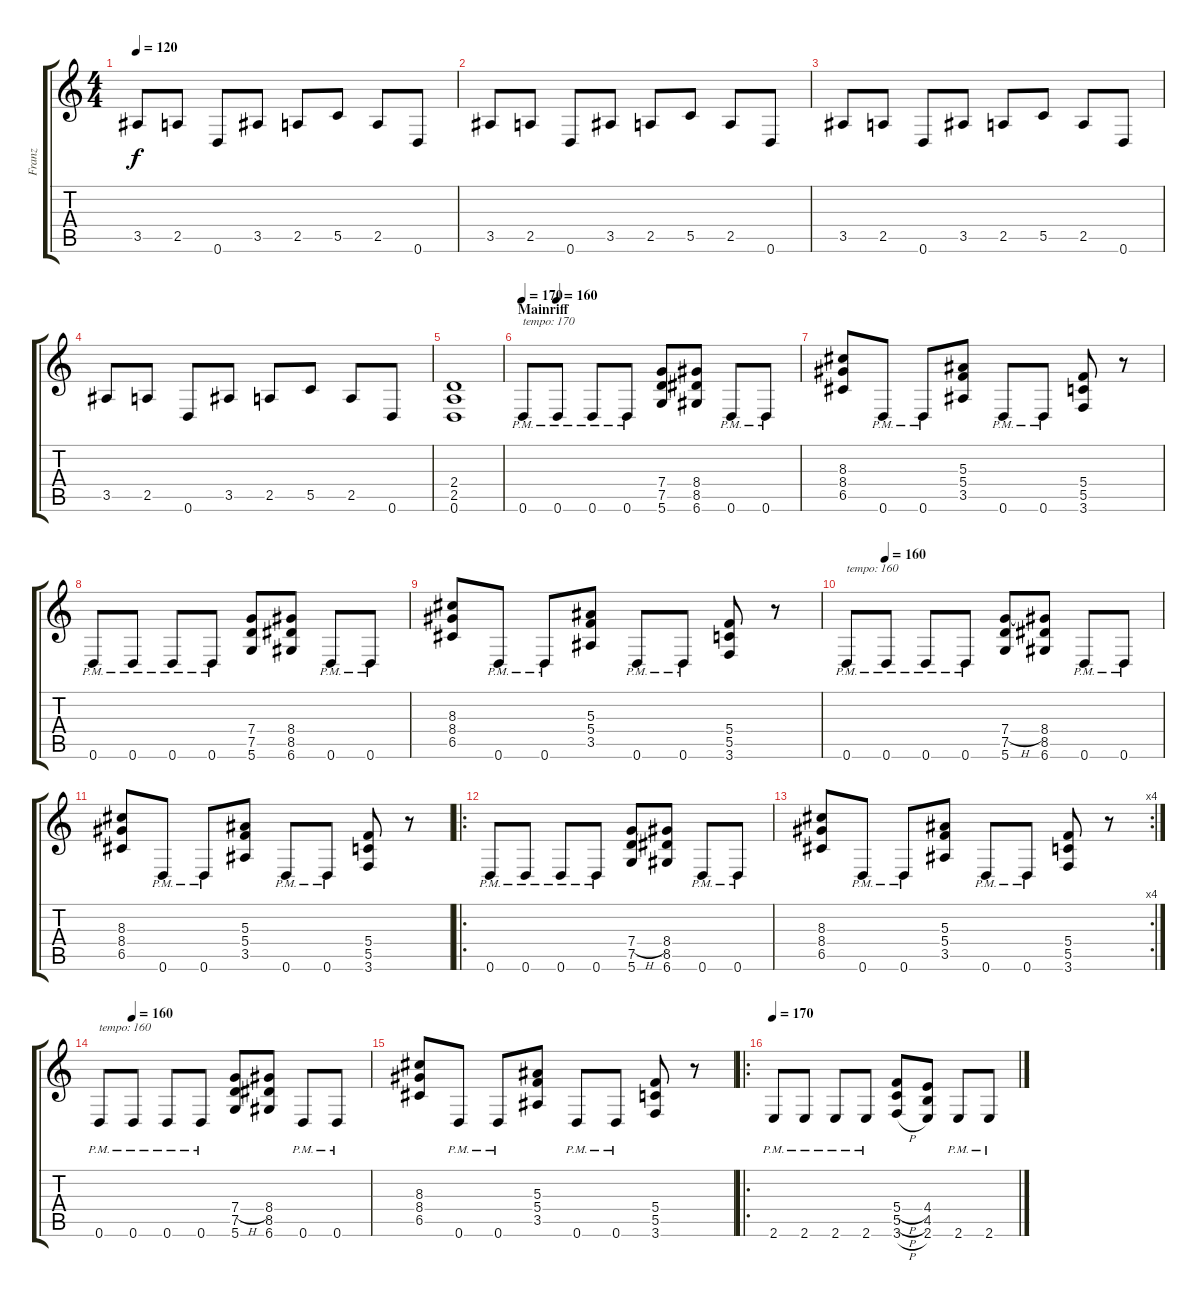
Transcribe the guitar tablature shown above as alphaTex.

\track ("Franz" "Franz") {instrument distortionguitar}
\staff {score tabs}
\tuning (D4 A3 F3 C3 G2 D2) {hide}
\ts (4 4)
\tempo 120
\clef g2
\ks c
3.5.8{dy f} 2.5.8 0.6.8 3.5.8 2.5.8 5.5.8 2.5.8 0.6.8 |
3.5.8 2.5.8 0.6.8 3.5.8 2.5.8 5.5.8 2.5.8 0.6.8 |
3.5.8 2.5.8 0.6.8 3.5.8 2.5.8 5.5.8 2.5.8 0.6.8 |
3.5.8 2.5.8 0.6.8 3.5.8 2.5.8 5.5.8 2.5.8 0.6.8 |
(2.4 2.5 0.6).1 |
\section ("" "Mainriff")
\tempo 170
\tempo (160 0.125)
0.6{pm}.8{txt "tempo: 170"} 0.6{pm}.8 0.6{pm}.8 0.6{pm}.8 (7.4 7.5 5.6).8 (8.4 8.5 6.6).8 0.6{pm}.8 0.6{pm}.8 |
(8.3 8.4 6.5).8 0.6{pm}.8 0.6{pm}.8 (5.3 5.4 3.5).8 0.6{pm}.8 0.6{pm}.8 (5.4 5.5 3.6).8 r.8 |
0.6{pm}.8 0.6{pm}.8 0.6{pm}.8 0.6{pm}.8 (7.4 7.5 5.6).8 (8.4 8.5 6.6).8 0.6{pm}.8 0.6{pm}.8 |
(8.3 8.4 6.5).8 0.6{pm}.8 0.6{pm}.8 (5.3 5.4 3.5).8 0.6{pm}.8 0.6{pm}.8 (5.4 5.5 3.6).8 r.8 |
\tempo (160 0.125)
0.6{pm}.8{txt "tempo: 160"} 0.6{pm}.8 0.6{pm}.8 0.6{pm}.8 (7.4{h} 7.5 5.6).8 (8.4 8.5 6.6).8 0.6{pm}.8 0.6{pm}.8 |
(8.3 8.4 6.5).8 0.6{pm}.8 0.6{pm}.8 (5.3 5.4 3.5).8 0.6{pm}.8 0.6{pm}.8 (5.4 5.5 3.6).8 r.8 |
\ro
0.6{pm}.8 0.6{pm}.8 0.6{pm}.8 0.6{pm}.8 (7.4{h} 7.5 5.6).8 (8.4 8.5 6.6).8 0.6{pm}.8 0.6{pm}.8 |
\rc 4
(8.3 8.4 6.5).8 0.6{pm}.8 0.6{pm}.8 (5.3 5.4 3.5).8 0.6{pm}.8 0.6{pm}.8 (5.4 5.5 3.6).8 r.8 |
\tempo (160 0.125)
0.6{pm}.8{txt "tempo: 160"} 0.6{pm}.8 0.6{pm}.8 0.6{pm}.8 (7.4{h} 7.5 5.6).8 (8.4 8.5 6.6).8 0.6{pm}.8 0.6{pm}.8 |
(8.3 8.4 6.5).8 0.6{pm}.8 0.6{pm}.8 (5.3 5.4 3.5).8 0.6{pm}.8 0.6{pm}.8 (5.4 5.5 3.6).8 r.8 |
\ro
\tempo 170
2.6{pm}.8 2.6{pm}.8 2.6{pm}.8 2.6{pm}.8 (5.4{h} 5.5{h} 3.6{h}).8 (4.4 4.5 2.6).8 2.6{pm}.8 2.6{pm}.8
